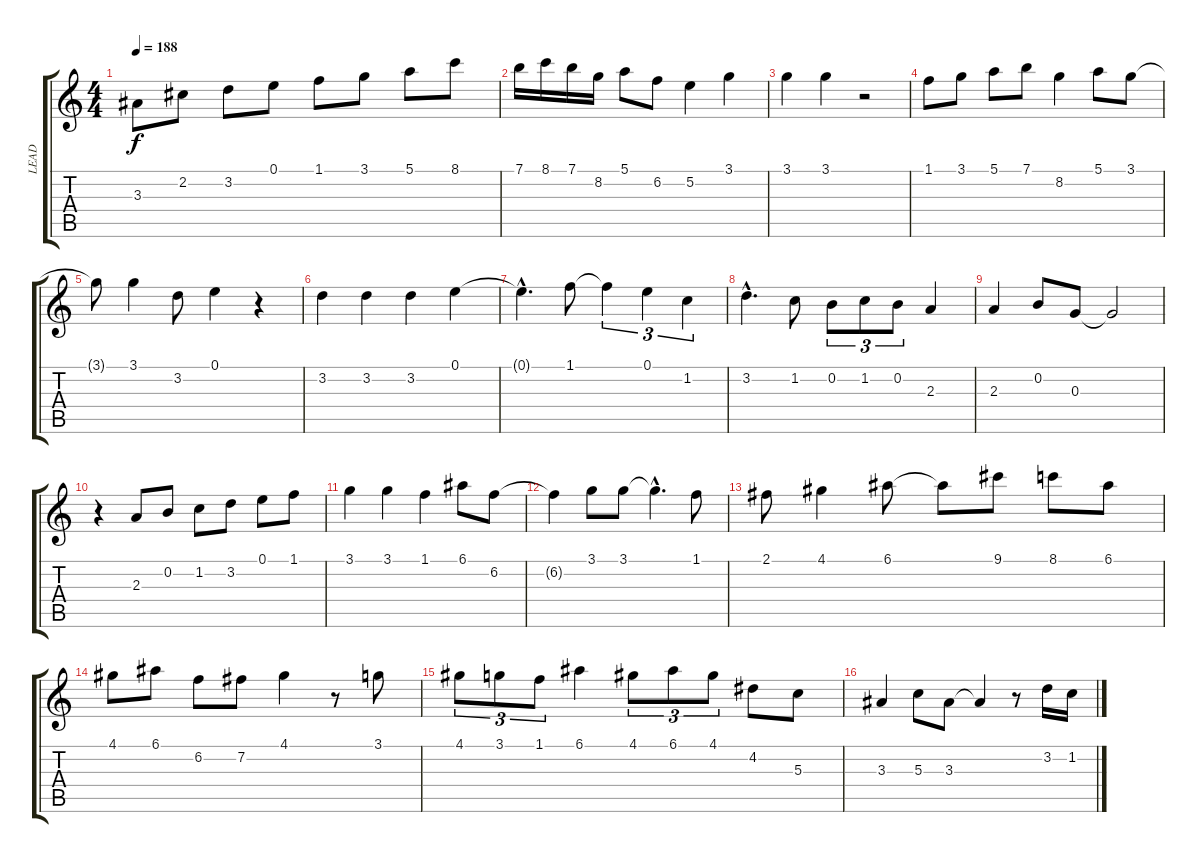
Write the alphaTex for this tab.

\track ("LEAD" "LEAD") {instrument electricguitarjazz}
\staff {score tabs}
\tuning (E4 B3 G3 D3 A2 E2) {hide}
\ts (4 4)
\tempo 188
\clef g2
\ks c
3.3.8{dy f} 2.2.8 3.2.8 0.1.8 1.1.8 3.1.8 5.1.8 8.1.8 |
7.1.16 8.1.16 7.1.16 8.2.16 5.1.8 6.2.8 5.2.4 3.1.4 |
3.1.4 3.1.4 r.2 |
1.1.8 3.1.8 5.1.8 7.1.8 8.2.4 5.1.8 3.1.8 |
3.1{t}.8 3.1.4 3.2.8 0.1.4 r.4 |
3.2.4 3.2.4 3.2.4 0.1.4 |
0.1{hac t}.4{d} 1.1.8 1.1{t}.4{tu (3 2)} 0.1.4{tu (3 2)} 1.2.4{tu (3 2)} |
3.2{hac}.4{d} 1.2.8 0.2.8{tu (3 2)} 1.2.8{tu (3 2)} 0.2.8{tu (3 2)} 2.3.4 |
2.3.4 0.2.8 0.3.8 0.3{t}.2 |
r.4 2.3.8 0.2.8 1.2.8 3.2.8 0.1.8 1.1.8 |
3.1.4 3.1.4 1.1.4 6.1.8 6.2.8 |
6.2{t}.4 3.1.8 3.1.8 3.1{hac t}.4{d} 1.1.8 |
2.1.8 4.1.4 6.1.8 6.1{t}.8 9.1.8 8.1.8 6.1.8 |
4.1.8 6.1.8 6.2.8 7.2.8 4.1.4 r.8 3.1.8 |
4.1.8{tu (3 2)} 3.1.8{tu (3 2)} 1.1.8{tu (3 2)} 6.1.4 4.1.8{tu (3 2)} 6.1.8{tu (3 2)} 4.1.8{tu (3 2)} 4.2.8 5.3.8 |
3.3.4 5.3.8 3.3.8 3.3{t}.4 r.8 3.2.16 1.2.16
